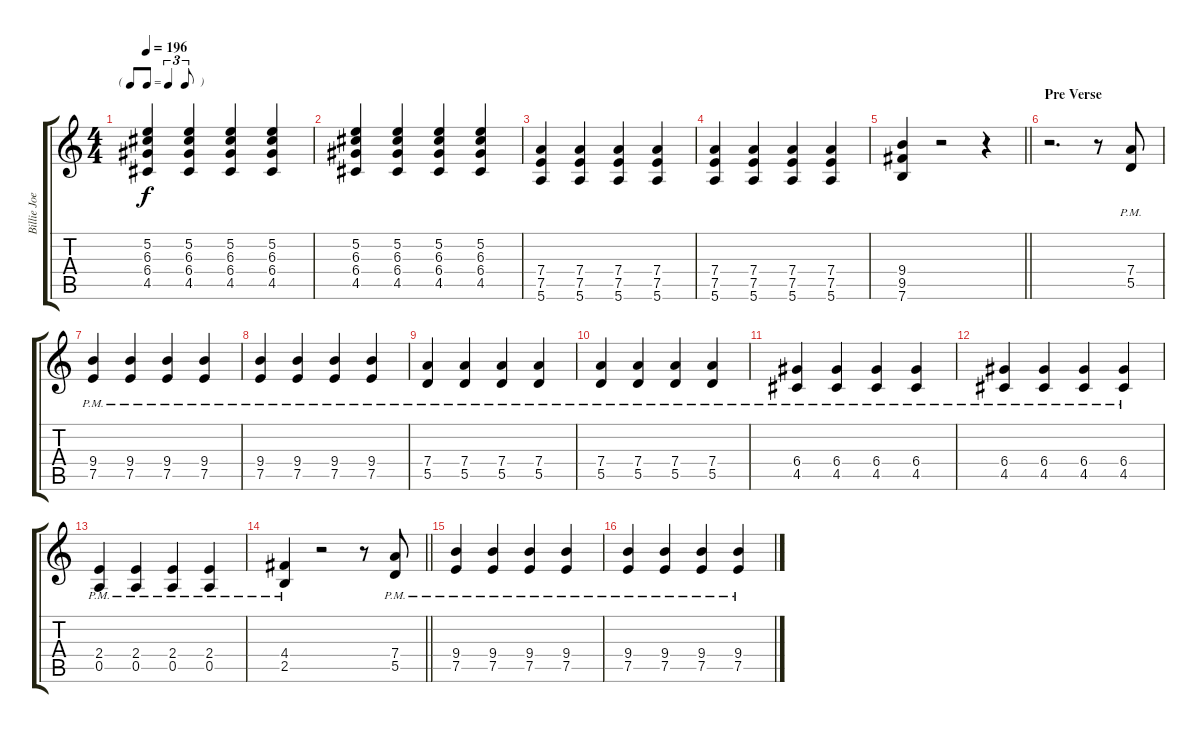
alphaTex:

\track ("Billie Joe" "Billie Joe") {instrument distortionguitar}
\staff {score tabs}
\tuning (E4 B3 G3 D3 A2 E2) {hide}
\ts (4 4)
\tf triplet8th
\tempo 196
\clef g2
\ks c
(5.2 6.3 6.4 4.5).4{dy f} (5.2 6.3 6.4 4.5).4 (5.2 6.3 6.4 4.5).4 (5.2 6.3 6.4 4.5).4 |
(5.2 6.3 6.4 4.5).4 (5.2 6.3 6.4 4.5).4 (5.2 6.3 6.4 4.5).4 (5.2 6.3 6.4 4.5).4 |
(7.4 7.5 5.6).4 (7.4 7.5 5.6).4 (7.4 7.5 5.6).4 (7.4 7.5 5.6).4 |
(7.4 7.5 5.6).4 (7.4 7.5 5.6).4 (7.4 7.5 5.6).4 (7.4 7.5 5.6).4 |
\barLineRight lightlight
(9.4 9.5 7.6).4 r.2 r.4 |
\section ("" "Pre Verse")
r.2{d} r.8 (7.4{pm} 5.5).8 |
(9.4{pm} 7.5{pm}).4 (9.4{pm} 7.5{pm}).4 (9.4{pm} 7.5{pm}).4 (9.4{pm} 7.5{pm}).4 |
(9.4{pm} 7.5{pm}).4 (9.4{pm} 7.5{pm}).4 (9.4{pm} 7.5{pm}).4 (9.4{pm} 7.5{pm}).4 |
(7.4{pm} 5.5{pm}).4 (7.4{pm} 5.5{pm}).4 (7.4{pm} 5.5{pm}).4 (7.4{pm} 5.5{pm}).4 |
(7.4{pm} 5.5{pm}).4 (7.4{pm} 5.5{pm}).4 (7.4{pm} 5.5{pm}).4 (7.4{pm} 5.5{pm}).4 |
(6.4{pm} 4.5{pm}).4 (6.4{pm} 4.5{pm}).4 (6.4{pm} 4.5{pm}).4 (6.4{pm} 4.5{pm}).4 |
(6.4{pm} 4.5{pm}).4 (6.4{pm} 4.5{pm}).4 (6.4{pm} 4.5{pm}).4 (6.4{pm} 4.5{pm}).4 |
(2.4{pm} 0.5{pm}).4 (2.4{pm} 0.5{pm}).4 (2.4{pm} 0.5{pm}).4 (2.4{pm} 0.5{pm}).4 |
\barLineRight lightlight
(4.4{pm} 2.5{pm}).4 r.2 r.8 (7.4{pm} 5.5{pm}).8 |
(9.4{pm} 7.5{pm}).4 (9.4{pm} 7.5{pm}).4 (9.4{pm} 7.5{pm}).4 (9.4{pm} 7.5{pm}).4 |
(9.4{pm} 7.5{pm}).4 (9.4{pm} 7.5{pm}).4 (9.4{pm} 7.5{pm}).4 (9.4{pm} 7.5{pm}).4
